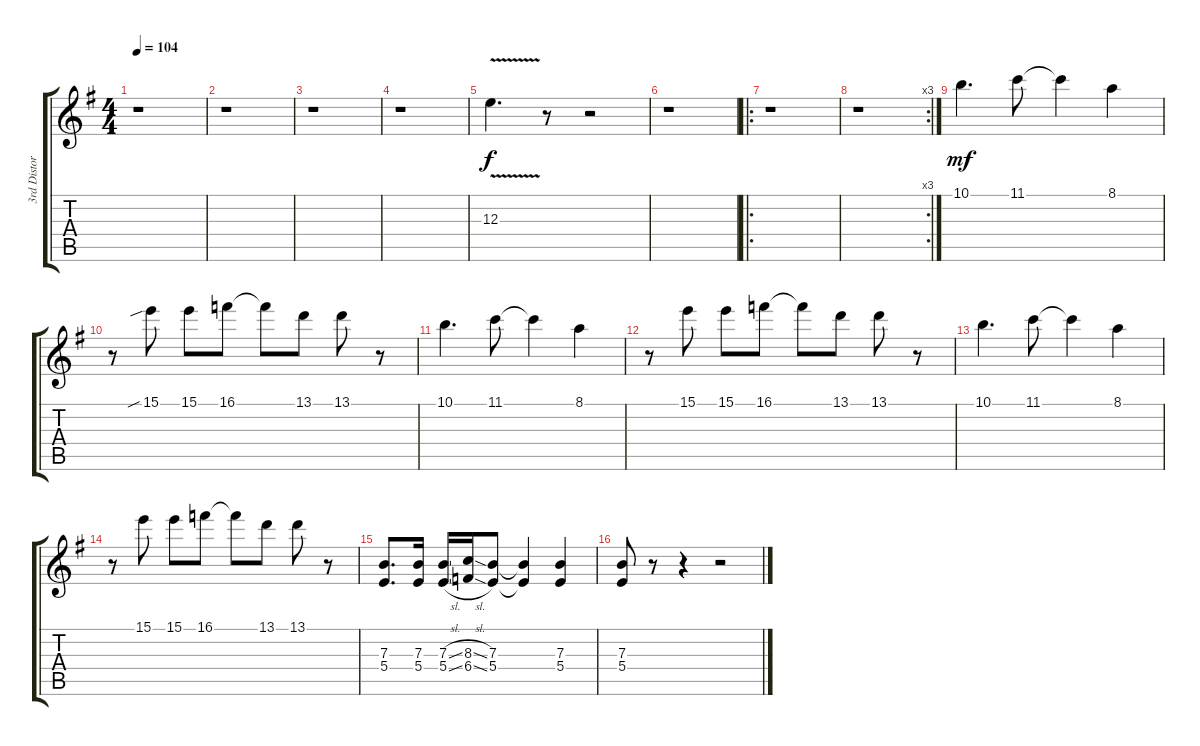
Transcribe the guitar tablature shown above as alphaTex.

\track ("3rd Distortion" "3rd Distor") {instrument distortionguitar}
\staff {score tabs}
\tuning (Db4 Ab3 E3 B2 Gb2 B1) {hide}
\ts (4 4)
\tempo 104
\clef g2
\ks g
r.1{dy f} |
r.1 |
r.1 |
r.1 |
12.3{v}.4{d} r.8 r.2 |
r.1 |
\ro
r.1 |
\rc 3
r.1 |
10.1.4{d dy mf} 11.1.8 11.1{t}.4 8.1.4 |
r.8 15.1{sib}.8 15.1.8 16.1.8 16.1{t}.8 13.1.8 13.1.8 r.8 |
10.1.4{d} 11.1.8 11.1{t}.4 8.1.4 |
r.8 15.1.8 15.1.8 16.1.8 16.1{t}.8 13.1.8 13.1.8 r.8 |
10.1.4{d} 11.1.8 11.1{t}.4 8.1.4 |
r.8 15.1.8 15.1.8 16.1.8 16.1{t}.8 13.1.8 13.1.8 r.8 |
(7.3 5.4).8{d} (7.3 5.4).16 (7.3{sl} 5.4{sl}).16 (8.3{sl} 6.4{sl}).16 (7.3 5.4).8 (7.3{t} 5.4{t}).4 (7.3 5.4).4 |
(7.3 5.4).8 r.8 r.4 r.2
